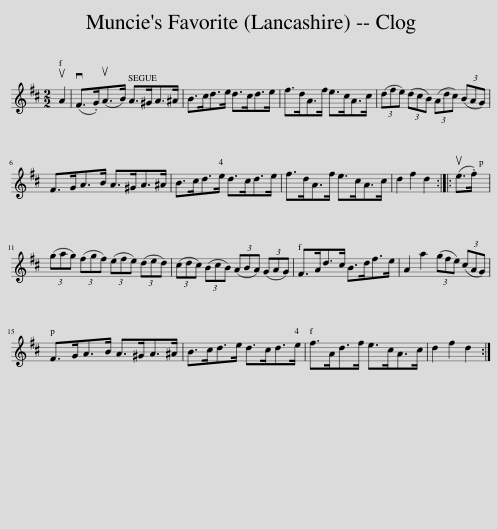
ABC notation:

X:1
L:1/8
M:2/2
I:linebreak $
K:D
V:1 treble
V:1
 uA2 | (vF>.G)(uA>B) A>^GA>^A | B>cd>e d>cd>e | f>dA>f e>cA>c | (3(dfe) (3(dcB) (3(Adc) (3(BAG) |$ %5
 F>GA>B A>^GA>^A | B>cd>e d>cd>e | f>dA>f e>cA>c | d2 f2 d2 :: (ue>.f) |$ %10
 (3(gag) (3(fgf) (3(efe) (3(ded) | (3(cdc) (3(BcB) (3(ABA) (3(GAG) | F>Ad>c B>df>e | A2 a2 (3(gfe) (3(cAG) |$ F>GA>B A>^GA>^A | %15
 B>cd>e d>cd>e | f>Ad>f e>cA>c | d2 f2 d2 :| %18
